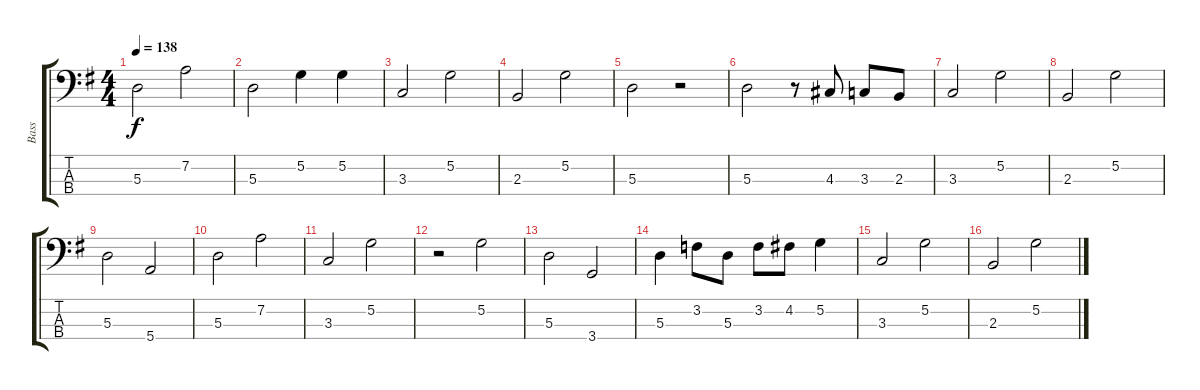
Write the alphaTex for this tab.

\track ("Bass" "Bass") {instrument electricbassfinger}
\staff {score tabs}
\tuning (G2 D2 A1 E1) {hide}
\ts (4 4)
\tempo 138
\clef f4
\ks g
5.3.2{dy f} 7.2.2 |
5.3.2 5.2.4 5.2.4 |
3.3.2 5.2.2 |
2.3.2 5.2.2 |
5.3.2 r.2 |
5.3.2 r.8 4.3.8 3.3.8 2.3.8 |
3.3.2 5.2.2 |
2.3.2 5.2.2 |
5.3.2 5.4.2 |
5.3.2 7.2.2 |
3.3.2 5.2.2 |
r.2 5.2.2 |
5.3.2 3.4.2 |
5.3.4 3.2.8 5.3.8 3.2.8 4.2.8 5.2.4 |
3.3.2 5.2.2 |
2.3.2 5.2.2
